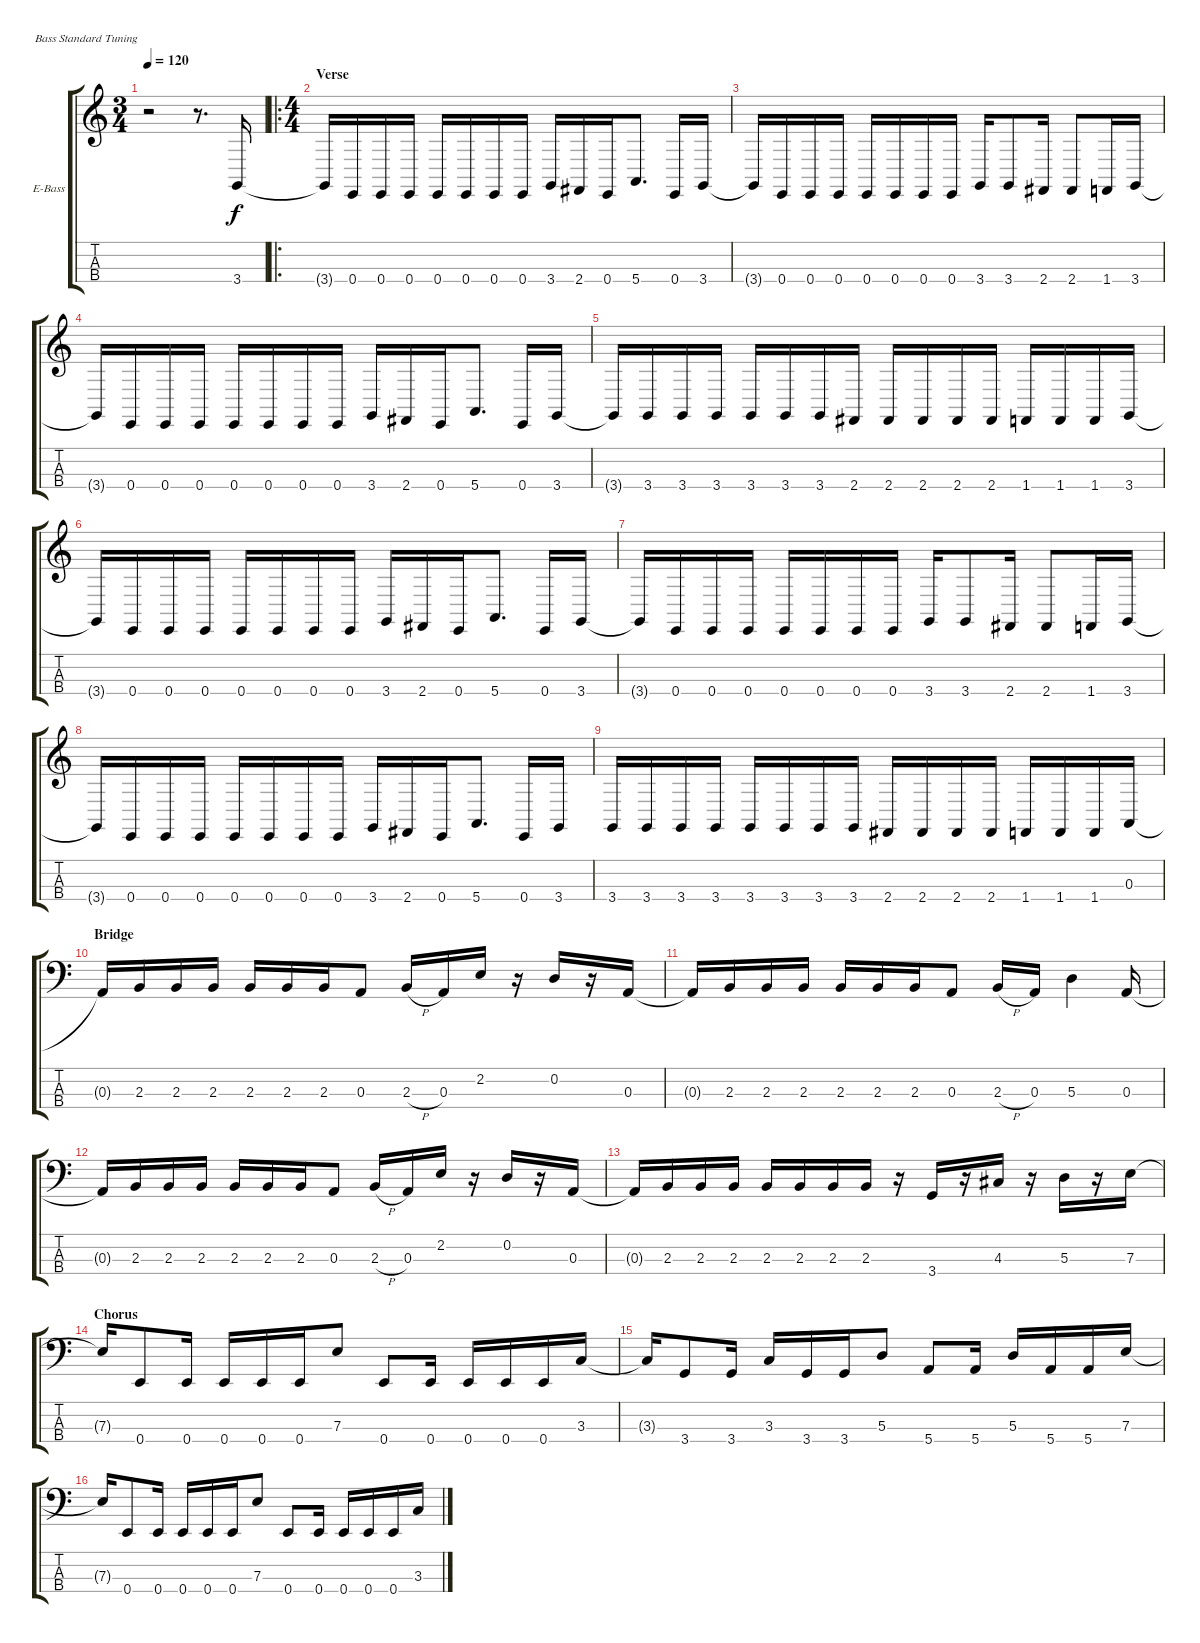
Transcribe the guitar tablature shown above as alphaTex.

\defaultSystemsLayout 4
\bracketExtendMode groupsimilarinstruments
\firstSystemTrackNameOrientation horizontal
\otherSystemsTrackNameOrientation horizontal
\track ("Electric Bass" "E-Bass") {instrument electricbassfinger}
\staff {score tabs}
\tuning (G2 D2 A1 E1)
\ts (3 4)
\tempo 120
\clef g2
\scale
0.242898
\ks c
r.2{dy f instrument electricbassfinger} r.8{d} 3.4.16 |
\ro
\ts (4 4)
\section ("" "Verse")
\scale
0.362186 3.4{t}.16 0.4.16 0.4.16 0.4.16 0.4.16 0.4.16 0.4.16 0.4.16 3.4.16 2.4.16 0.4.16 5.4.8{d} 0.4.16 3.4.16 |
\scale
0.394242 3.4{t}.16 0.4.16 0.4.16 0.4.16 0.4.16 0.4.16 0.4.16 0.4.16 3.4.16 3.4.8 2.4.16 2.4.8 1.4.16 3.4.16 |
3.4{t}.16 0.4.16 0.4.16 0.4.16 0.4.16 0.4.16 0.4.16 0.4.16 3.4.16 2.4.16 0.4.16 5.4.8{d} 0.4.16 3.4.16 |
3.4{t}.16 3.4.16 3.4.16 3.4.16 3.4.16 3.4.16 3.4.16 2.4.16 2.4.16 2.4.16 2.4.16 2.4.16 1.4.16 1.4.16 1.4.16 3.4.16 |
\scale
0.503675 3.4{t}.16 0.4.16 0.4.16 0.4.16 0.4.16 0.4.16 0.4.16 0.4.16 3.4.16 2.4.16 0.4.16 5.4.8{d} 0.4.16 3.4.16 |
\scale
0.49628 3.4{t}.16 0.4.16 0.4.16 0.4.16 0.4.16 0.4.16 0.4.16 0.4.16 3.4.16 3.4.8 2.4.16 2.4.8 1.4.16 3.4.16 |
3.4{t}.16 0.4.16 0.4.16 0.4.16 0.4.16 0.4.16 0.4.16 0.4.16 3.4.16 2.4.16 0.4.16 5.4.8{d} 0.4.16 3.4.16 |
3.4.16 3.4.16 3.4.16 3.4.16 3.4.16 3.4.16 3.4.16 3.4.16 2.4.16 2.4.16 2.4.16 2.4.16 1.4.16 1.4.16 1.4.16 0.3.16 |
\section ("" "Bridge")
\clef f4
\scale
0.514196 0.3{t}.16 2.3.16 2.3.16 2.3.16 2.3.16 2.3.16 2.3.16 0.3.8 2.3{h}.16 0.3.16 2.2.16 r.16 0.2.16 r.16 0.3.16 |
\scale
0.48567 0.3{t}.16 2.3.16 2.3.16 2.3.16 2.3.16 2.3.16 2.3.16 0.3.8 2.3{h}.16 0.3.16 5.3.4 0.3.16 |
\scale
0.493879 0.3{t}.16 2.3.16 2.3.16 2.3.16 2.3.16 2.3.16 2.3.16 0.3.8 2.3{h}.16 0.3.16 2.2.16 r.16 0.2.16 r.16 0.3.16 |
\scale
0.508541 0.3{t}.16 2.3.16 2.3.16 2.3.16 2.3.16 2.3.16 2.3.16 2.3.16 r.16 3.4.16 r.16 4.3.16 r.16 5.3.16 r.16 7.3.16 |
\section ("" "Chorus")
\scale
0.498489 7.3{t}.16 0.4.8 0.4.16 0.4.16 0.4.16 0.4.16 7.3.8 0.4.8 0.4.16 0.4.16 0.4.16 0.4.16 3.3.16 |
\scale
0.501418 3.3{t}.16 3.4.8 3.4.16 3.3.16 3.4.16 3.4.16 5.3.8 5.4.8 5.4.16 5.3.16 5.4.16 5.4.16 7.3.16 |
\scale
0.492776 7.3{t}.16 0.4.8 0.4.16 0.4.16 0.4.16 0.4.16 7.3.8 0.4.8 0.4.16 0.4.16 0.4.16 0.4.16 3.3.16
